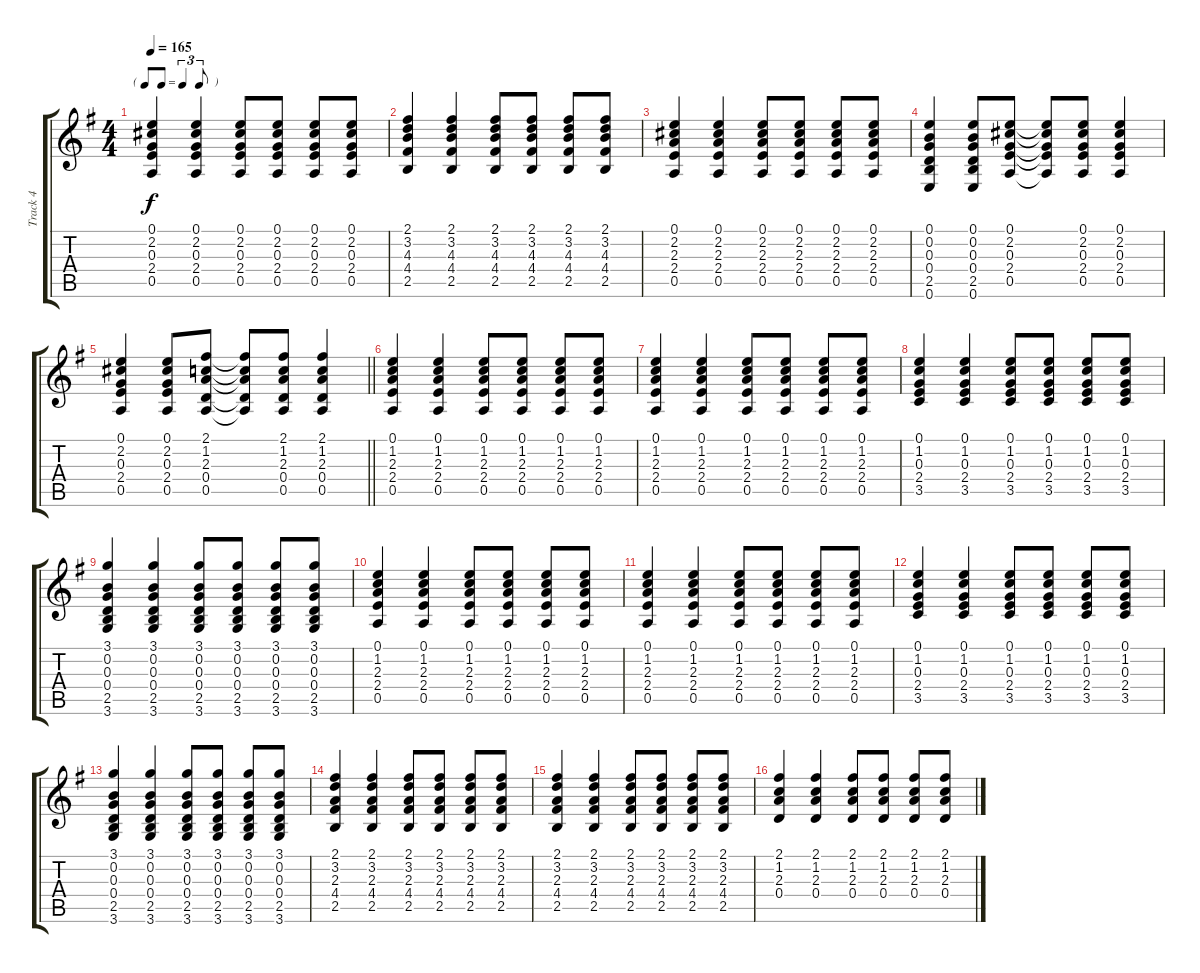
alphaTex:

\track ("Track 4" "Track 4") {instrument electricguitarclean}
\staff {score tabs}
\tuning (E4 B3 G3 D3 A2 E2) {hide}
\ts (4 4)
\tf triplet8th
\tempo 165
\clef g2
\ks g
(0.1 2.2 0.3 2.4 0.5).4{dy f} (0.1 2.2 0.3 2.4 0.5).4 (0.1 2.2 0.3 2.4 0.5).8 (0.1 2.2 0.3 2.4 0.5).8 (0.1 2.2 0.3 2.4 0.5).8 (0.1 2.2 0.3 2.4 0.5).8 |
(2.1 3.2 4.3 4.4 2.5).4 (2.1 3.2 4.3 4.4 2.5).4 (2.1 3.2 4.3 4.4 2.5).8 (2.1 3.2 4.3 4.4 2.5).8 (2.1 3.2 4.3 4.4 2.5).8 (2.1 3.2 4.3 4.4 2.5).8 |
(0.1 2.2 2.3 2.4 0.5).4 (0.1 2.2 2.3 2.4 0.5).4 (0.1 2.2 2.3 2.4 0.5).8 (0.1 2.2 2.3 2.4 0.5).8 (0.1 2.2 2.3 2.4 0.5).8 (0.1 2.2 2.3 2.4 0.5).8 |
(0.1 0.2 0.3 0.4 2.5 0.6).4 (0.1 0.2 0.3 0.4 2.5 0.6).8 (0.1 2.2 0.3 2.4 0.5).8 (0.1{t} 2.2{t} 0.3{t} 2.4{t} 0.5{t}).8 (0.1 2.2 0.3 2.4 0.5).8 (0.1 2.2 0.3 2.4 0.5).4 |
\barLineRight lightlight
(0.1 2.2 0.3 2.4 0.5).4 (0.1 2.2 0.3 2.4 0.5).8 (2.1 1.2 2.3 0.4 0.5).8 (2.1{t} 1.2{t} 2.3{t} 0.4{t} 0.5{t}).8 (2.1 1.2 2.3 0.4 0.5).8 (2.1 1.2 2.3 0.4 0.5).4 |
(0.1 1.2 2.3 2.4 0.5).4 (0.1 1.2 2.3 2.4 0.5).4 (0.1 1.2 2.3 2.4 0.5).8 (0.1 1.2 2.3 2.4 0.5).8 (0.1 1.2 2.3 2.4 0.5).8 (0.1 1.2 2.3 2.4 0.5).8 |
(0.1 1.2 2.3 2.4 0.5).4 (0.1 1.2 2.3 2.4 0.5).4 (0.1 1.2 2.3 2.4 0.5).8 (0.1 1.2 2.3 2.4 0.5).8 (0.1 1.2 2.3 2.4 0.5).8 (0.1 1.2 2.3 2.4 0.5).8 |
(0.1 1.2 0.3 2.4 3.5).4 (0.1 1.2 0.3 2.4 3.5).4 (0.1 1.2 0.3 2.4 3.5).8 (0.1 1.2 0.3 2.4 3.5).8 (0.1 1.2 0.3 2.4 3.5).8 (0.1 1.2 0.3 2.4 3.5).8 |
(3.1 0.2 0.3 0.4 2.5 3.6).4 (3.1 0.2 0.3 0.4 2.5 3.6).4 (3.1 0.2 0.3 0.4 2.5 3.6).8 (3.1 0.2 0.3 0.4 2.5 3.6).8 (3.1 0.2 0.3 0.4 2.5 3.6).8 (3.1 0.2 0.3 0.4 2.5 3.6).8 |
(0.1 1.2 2.3 2.4 0.5).4 (0.1 1.2 2.3 2.4 0.5).4 (0.1 1.2 2.3 2.4 0.5).8 (0.1 1.2 2.3 2.4 0.5).8 (0.1 1.2 2.3 2.4 0.5).8 (0.1 1.2 2.3 2.4 0.5).8 |
(0.1 1.2 2.3 2.4 0.5).4 (0.1 1.2 2.3 2.4 0.5).4 (0.1 1.2 2.3 2.4 0.5).8 (0.1 1.2 2.3 2.4 0.5).8 (0.1 1.2 2.3 2.4 0.5).8 (0.1 1.2 2.3 2.4 0.5).8 |
(0.1 1.2 0.3 2.4 3.5).4 (0.1 1.2 0.3 2.4 3.5).4 (0.1 1.2 0.3 2.4 3.5).8 (0.1 1.2 0.3 2.4 3.5).8 (0.1 1.2 0.3 2.4 3.5).8 (0.1 1.2 0.3 2.4 3.5).8 |
(3.1 0.2 0.3 0.4 2.5 3.6).4 (3.1 0.2 0.3 0.4 2.5 3.6).4 (3.1 0.2 0.3 0.4 2.5 3.6).8 (3.1 0.2 0.3 0.4 2.5 3.6).8 (3.1 0.2 0.3 0.4 2.5 3.6).8 (3.1 0.2 0.3 0.4 2.5 3.6).8 |
(2.1 3.2 2.3 4.4 2.5).4 (2.1 3.2 2.3 4.4 2.5).4 (2.1 3.2 2.3 4.4 2.5).8 (2.1 3.2 2.3 4.4 2.5).8 (2.1 3.2 2.3 4.4 2.5).8 (2.1 3.2 2.3 4.4 2.5).8 |
(2.1 3.2 2.3 4.4 2.5).4 (2.1 3.2 2.3 4.4 2.5).4 (2.1 3.2 2.3 4.4 2.5).8 (2.1 3.2 2.3 4.4 2.5).8 (2.1 3.2 2.3 4.4 2.5).8 (2.1 3.2 2.3 4.4 2.5).8 |
(2.1 1.2 2.3 0.4).4 (2.1 1.2 2.3 0.4).4 (2.1 1.2 2.3 0.4).8 (2.1 1.2 2.3 0.4).8 (2.1 1.2 2.3 0.4).8 (2.1 1.2 2.3 0.4).8
